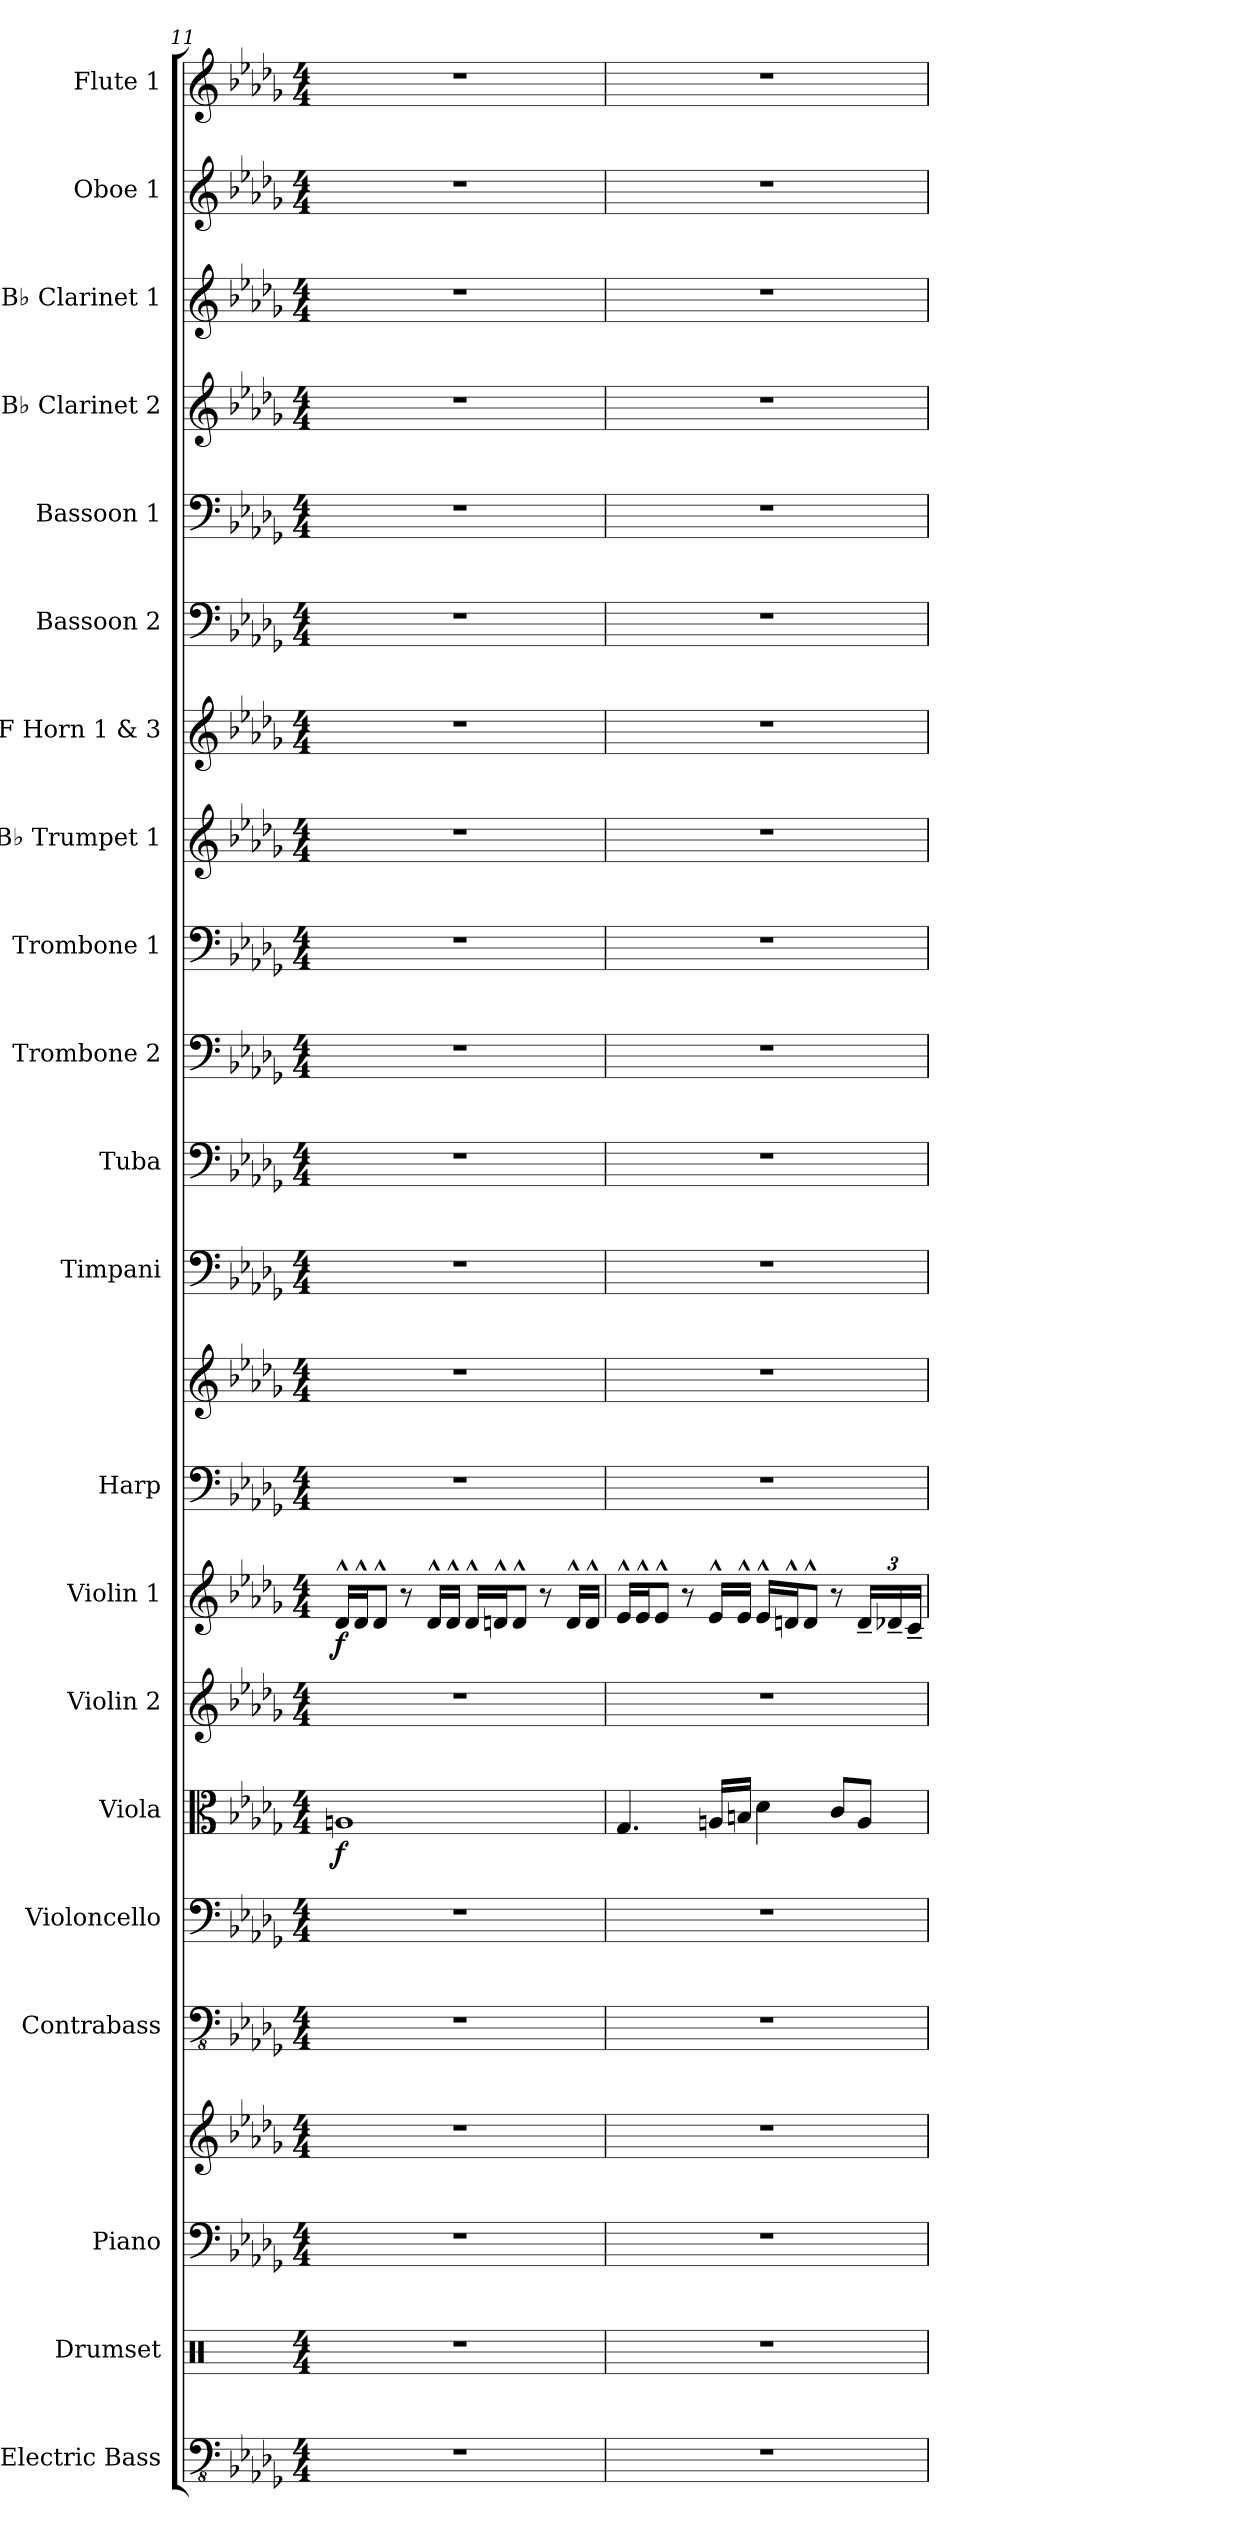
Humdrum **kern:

**kern	**kern	**kern	**kern	**kern	**kern	**kern	**dynam	**kern	**kern	**dynam	**kern	**kern	**kern	**kern	**kern	**kern	**kern	**kern	**kern	**kern	**kern	**kern	**kern	**kern
*part21	*part20	*part19	*part19	*part18	*part17	*part16	*part16	*part15	*part14	*part14	*part13	*part13	*part12	*part11	*part10	*part9	*part8	*part7	*part6	*part5	*part4	*part3	*part2	*part1
*staff23	*staff22	*staff21	*staff20	*staff19	*staff18	*staff17	*staff17	*staff16	*staff15	*staff15	*staff14	*staff13	*staff12	*staff11	*staff10	*staff9	*staff8	*staff7	*staff6	*staff5	*staff4	*staff3	*staff2	*staff1
*I"Electric Bass	*I"Drumset	*I"Piano	*	*I"Contrabass	*I"Violoncello	*I"Viola	*	*I"Violin 2	*I"Violin 1	*	*I"Harp	*	*I"Timpani	*I"Tuba	*I"Trombone 2	*I"Trombone 1	*I"B♭ Trumpet 1	*I"F Horn 1 &amp; 3	*I"Bassoon 2	*I"Bassoon 1	*I"B♭ Clarinet 2	*I"B♭ Clarinet 1	*I"Oboe 1	*I"Flute 1
*I'El. B.	*I'Drs.	*I'Pno.	*	*I'Cb.	*I'Vc.	*I'Vla.	*	*I'Vln. 2	*I'Vln. 1	*	*I'Hrp.	*	*I'Timp.	*I'Tba.	*I'Tbn. 2	*I'Tbn. 1	*I'B♭ Tpt. 1	*I'F Hn. 1 3	*I'Bsn. 2	*I'Bsn. 1	*I'B♭ Cl. 2	*I'B♭ Cl. 1	*I'Ob. 1	*I'Fl. 1
*clefFv4	*clefX	*clefF4	*clefG2	*clefFv4	*clefF4	*clefC3	*	*clefG2	*clefG2	*	*clefF4	*clefG2	*clefF4	*clefF4	*clefF4	*clefF4	*clefG2	*clefG2	*clefF4	*clefF4	*clefG2	*clefG2	*clefG2	*clefG2
*	*	*	*	*ITrd7c12	*	*	*	*	*	*	*	*	*	*	*	*	*ITrd1c2	*ITrd4c7	*	*	*ITrd1c2	*ITrd1c2	*	*
*k[b-e-a-d-g-]	*k[]	*k[b-e-a-d-g-]	*k[b-e-a-d-g-]	*k[b-e-a-d-g-]	*k[b-e-a-d-g-]	*k[b-e-a-d-g-]	*	*k[b-e-a-d-g-]	*k[b-e-a-d-g-]	*	*k[b-e-a-d-g-]	*k[b-e-a-d-g-]	*k[b-e-a-d-g-]	*k[b-e-a-d-g-]	*k[b-e-a-d-g-]	*k[b-e-a-d-g-]	*k[b-e-a-d-g-c-f-]	*k[b-e-a-d-g-c-]	*k[b-e-a-d-g-]	*k[b-e-a-d-g-]	*k[b-e-a-d-g-c-f-]	*k[b-e-a-d-g-c-f-]	*k[b-e-a-d-g-]	*k[b-e-a-d-g-]
*M4/4	*M4/4	*M4/4	*M4/4	*M4/4	*M4/4	*M4/4	*	*M4/4	*M4/4	*	*M4/4	*M4/4	*M4/4	*M4/4	*M4/4	*M4/4	*M4/4	*M4/4	*M4/4	*M4/4	*M4/4	*M4/4	*M4/4	*M4/4
*MM70	*MM70	*MM70	*MM70	*MM70	*MM70	*MM70	*	*MM70	*MM70	*	*MM70	*MM70	*MM70	*MM70	*MM70	*MM70	*MM70	*MM70	*MM70	*MM70	*MM70	*MM70	*MM70	*MM70
=11	=11	=11	=11	=11	=11	=11	=11	=11	=11	=11	=11	=11	=11	=11	=11	=11	=11	=11	=11	=11	=11	=11	=11	=11
!	!	!	!	!	!	!	!LO:DY:b	!	!	!LO:DY:b	!	!	!	!	!	!	!	!	!	!	!	!	!	!
1r	1r	1r	1r	1r	1r	1An	f	1r	16d-^^/LL	f	1r	1r	1r	1r	1r	1r	1r	1r	1r	1r	1r	1r	1r	1r
.	.	.	.	.	.	.	.	.	16d-^^/J	.	.	.	.	.	.	.	.	.	.	.	.	.	.	.
.	.	.	.	.	.	.	.	.	8d-^^/J	.	.	.	.	.	.	.	.	.	.	.	.	.	.	.
.	.	.	.	.	.	.	.	.	8r	.	.	.	.	.	.	.	.	.	.	.	.	.	.	.
.	.	.	.	.	.	.	.	.	16d-^^/LL	.	.	.	.	.	.	.	.	.	.	.	.	.	.	.
.	.	.	.	.	.	.	.	.	16d-^^/JJ	.	.	.	.	.	.	.	.	.	.	.	.	.	.	.
.	.	.	.	.	.	.	.	.	16d-^^/LL	.	.	.	.	.	.	.	.	.	.	.	.	.	.	.
.	.	.	.	.	.	.	.	.	16dn^^/J	.	.	.	.	.	.	.	.	.	.	.	.	.	.	.
.	.	.	.	.	.	.	.	.	8d^^/J	.	.	.	.	.	.	.	.	.	.	.	.	.	.	.
.	.	.	.	.	.	.	.	.	8r	.	.	.	.	.	.	.	.	.	.	.	.	.	.	.
.	.	.	.	.	.	.	.	.	16d^^/LL	.	.	.	.	.	.	.	.	.	.	.	.	.	.	.
.	.	.	.	.	.	.	.	.	16d^^/JJ	.	.	.	.	.	.	.	.	.	.	.	.	.	.	.
=12	=12	=12	=12	=12	=12	=12	=12	=12	=12	=12	=12	=12	=12	=12	=12	=12	=12	=12	=12	=12	=12	=12	=12	=12
1r	1r	1r	1r	1r	1r	4.G-/	.	1r	16e-^^/LL	.	1r	1r	1r	1r	1r	1r	1r	1r	1r	1r	1r	1r	1r	1r
.	.	.	.	.	.	.	.	.	16e-^^/J	.	.	.	.	.	.	.	.	.	.	.	.	.	.	.
.	.	.	.	.	.	.	.	.	8e-^^/J	.	.	.	.	.	.	.	.	.	.	.	.	.	.	.
.	.	.	.	.	.	.	.	.	8r	.	.	.	.	.	.	.	.	.	.	.	.	.	.	.
.	.	.	.	.	.	16An/LL	.	.	16e-^^/LL	.	.	.	.	.	.	.	.	.	.	.	.	.	.	.
.	.	.	.	.	.	16Bn/JJ	.	.	16e-^^/JJ	.	.	.	.	.	.	.	.	.	.	.	.	.	.	.
.	.	.	.	.	.	4d-\	.	.	16e-^^/LL	.	.	.	.	.	.	.	.	.	.	.	.	.	.	.
.	.	.	.	.	.	.	.	.	16dn^^/J	.	.	.	.	.	.	.	.	.	.	.	.	.	.	.
.	.	.	.	.	.	.	.	.	8d^^/J	.	.	.	.	.	.	.	.	.	.	.	.	.	.	.
.	.	.	.	.	.	8c/L	.	.	8r	.	.	.	.	.	.	.	.	.	.	.	.	.	.	.
*	*	*	*	*	*	*	*	*	*Xbrackettup	*	*	*	*	*	*	*	*	*	*	*	*	*	*	*
.	.	.	.	.	.	8A/J	.	.	24d~/LL	.	.	.	.	.	.	.	.	.	.	.	.	.	.	.
.	.	.	.	.	.	.	.	.	24d-X~/	.	.	.	.	.	.	.	.	.	.	.	.	.	.	.
.	.	.	.	.	.	.	.	.	24c~/JJ	.	.	.	.	.	.	.	.	.	.	.	.	.	.	.
=	=	=	=	=	=	=	=	=	=	=	=	=	=	=	=	=	=	=	=	=	=	=	=	=
*-	*-	*-	*-	*-	*-	*-	*-	*-	*-	*-	*-	*-	*-	*-	*-	*-	*-	*-	*-	*-	*-	*-	*-	*-
